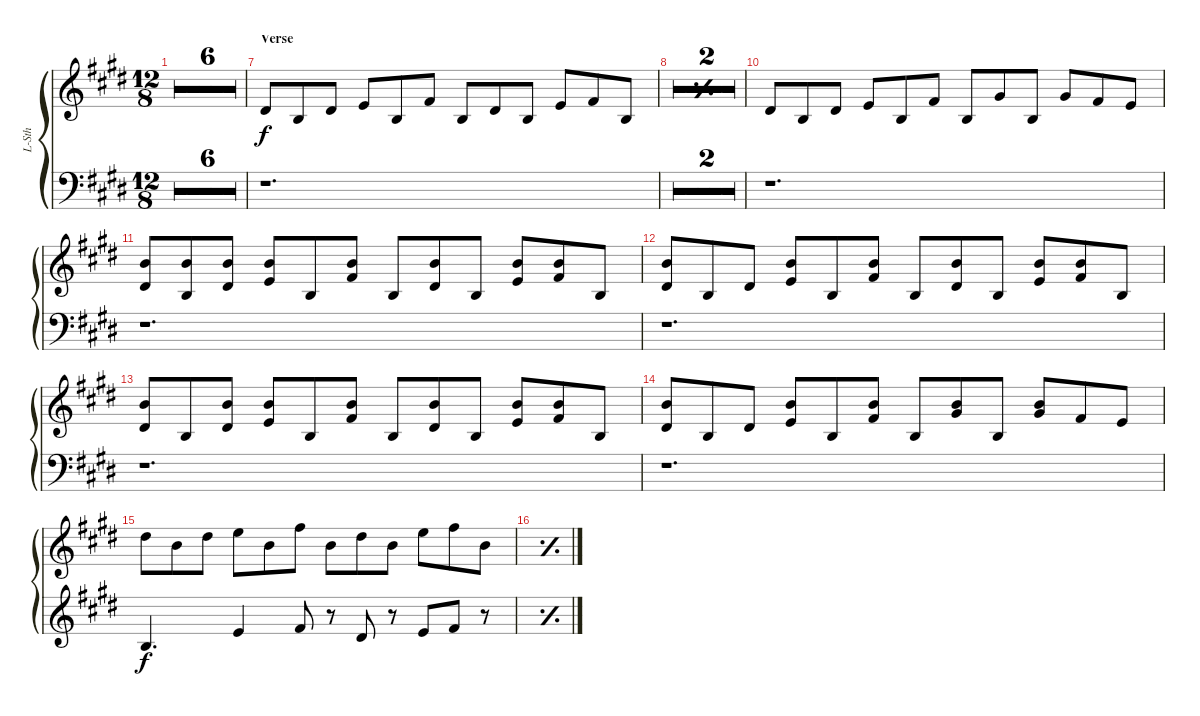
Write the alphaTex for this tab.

\defaultSystemsLayout 4
\bracketExtendMode groupsimilarinstruments
\otherSystemsTrackNameOrientation horizontal
\track ("Synthesizer" "L-Sth") {multiBarRest instrument lead7fifths}
\staff {score}
\tuning (E4 B3 G3 D3 A2 E2)
\ts (12 8)
\tempo 231
\clef g2
\ks e
r.1{d dy f} |
\ts (9 8)
r.1 r.8 |
\ts (12 8)
r.1{d} |
r.1{d} |
r.1{d} |
r.1{d} |
\section ("" "Verse")
4.2{acc #}.8 4.3{acc forcenatural}.8 4.2{acc #}.8 0.1{acc forcenatural}.8 0.2{acc forcenatural}.8 2.1{acc #}.8 0.2{acc forcenatural}.8 4.2{acc #}.8 0.2{acc forcenatural}.8 0.1{acc forcenatural}.8 2.1{acc #}.8 0.2{acc forcenatural}.8 |
\simile simple
|
|
\simile none
4.2{acc #}.8 4.3{acc forcenatural}.8 4.2{acc #}.8 0.1{acc forcenatural}.8 0.2{acc forcenatural}.8 2.1{acc #}.8 0.2{acc forcenatural}.8 4.1{acc #}.8 4.3{acc forcenatural}.8 4.1{acc #}.8 2.1{acc #}.8 0.1{acc forcenatural}.8 |
(8.3{acc #} 7.1{acc forcenatural}).8 (0.2{acc forcenatural} 7.1{acc forcenatural}).8 (8.3{acc #} 7.1{acc forcenatural}).8 (5.2{acc forcenatural} 7.1{acc forcenatural}).8 0.2{acc forcenatural}.8 (7.2{acc #} 7.1{acc forcenatural}).8 0.2{acc forcenatural}.8 (8.3{acc #} 7.1{acc forcenatural}).8 0.2{acc forcenatural}.8 (5.2{acc forcenatural} 7.1{acc forcenatural}).8 (7.2{acc #} 7.1{acc forcenatural}).8 0.2{acc forcenatural}.8 |
(8.3{acc #} 7.1{acc forcenatural}).8 0.2{acc forcenatural}.8 4.2{acc #}.8 (0.1{acc forcenatural} 12.2{acc forcenatural}).8 0.2{acc forcenatural}.8 (7.2{acc #} 7.1{acc forcenatural}).8 0.2{acc forcenatural}.8 (8.3{acc #} 7.1{acc forcenatural}).8 0.2{acc forcenatural}.8 (5.2{acc forcenatural} 7.1{acc forcenatural}).8 (7.2{acc #} 7.1{acc forcenatural}).8 0.2{acc forcenatural}.8 |
(8.3{acc #} 7.1{acc forcenatural}).8 0.2{acc forcenatural}.8 (13.4{acc #} 12.2{acc forcenatural}).8 (0.1{acc forcenatural} 12.2{acc forcenatural}).8 0.2{acc forcenatural}.8 (7.2{acc #} 7.1{acc forcenatural}).8 0.2{acc forcenatural}.8 (8.3{acc #} 7.1{acc forcenatural}).8 0.2{acc forcenatural}.8 (5.2{acc forcenatural} 7.1{acc forcenatural}).8 (7.2{acc #} 7.1{acc forcenatural}).8 0.2{acc forcenatural}.8 |
(8.3{acc #} 7.1{acc forcenatural}).8 0.2{acc forcenatural}.8 4.2{acc #}.8 (0.1{acc forcenatural} 12.2{acc forcenatural}).8 0.2{acc forcenatural}.8 (7.2{acc #} 7.1{acc forcenatural}).8 0.2{acc forcenatural}.8 (9.2{acc #} 7.1{acc forcenatural}).8 0.2{acc forcenatural}.8 (9.2{acc #} 7.1{acc forcenatural}).8 7.2{acc #}.8 9.3{acc forcenatural}.8 |
11.1{acc #}.8 7.1{acc forcenatural}.8 11.1{acc #}.8 12.1{acc forcenatural}.8 12.2{acc forcenatural}.8 14.1{acc #}.8 12.2{acc forcenatural}.8 11.1{acc #}.8 12.2{acc forcenatural}.8 12.1{acc forcenatural}.8 14.1{acc #}.8 12.2{acc forcenatural}.8 |
\simile simple
\staff {score}
\tuning (E4 B3 G3 D3 A2 E2)
\clef f4
\ottava regular
\simile none
\ks e
r.1{d dy f} |
r.1 r.8 |
r.1{d} |
r.1{d} |
r.1{d} |
r.1{d} |
r.1{d} |
r.1{d} |
r.1{d} |
r.1{d} |
r.1{d} |
r.1{d} |
r.1{d} |
r.1{d} |
\clef g2
0.2{acc forcenatural}.4{d} 0.1{acc forcenatural}.4 2.1{acc #}.8 r.8 4.2{acc #}.8 r.8 0.1{acc forcenatural}.8 2.1{acc #}.8 r.8 |
\simile simple
